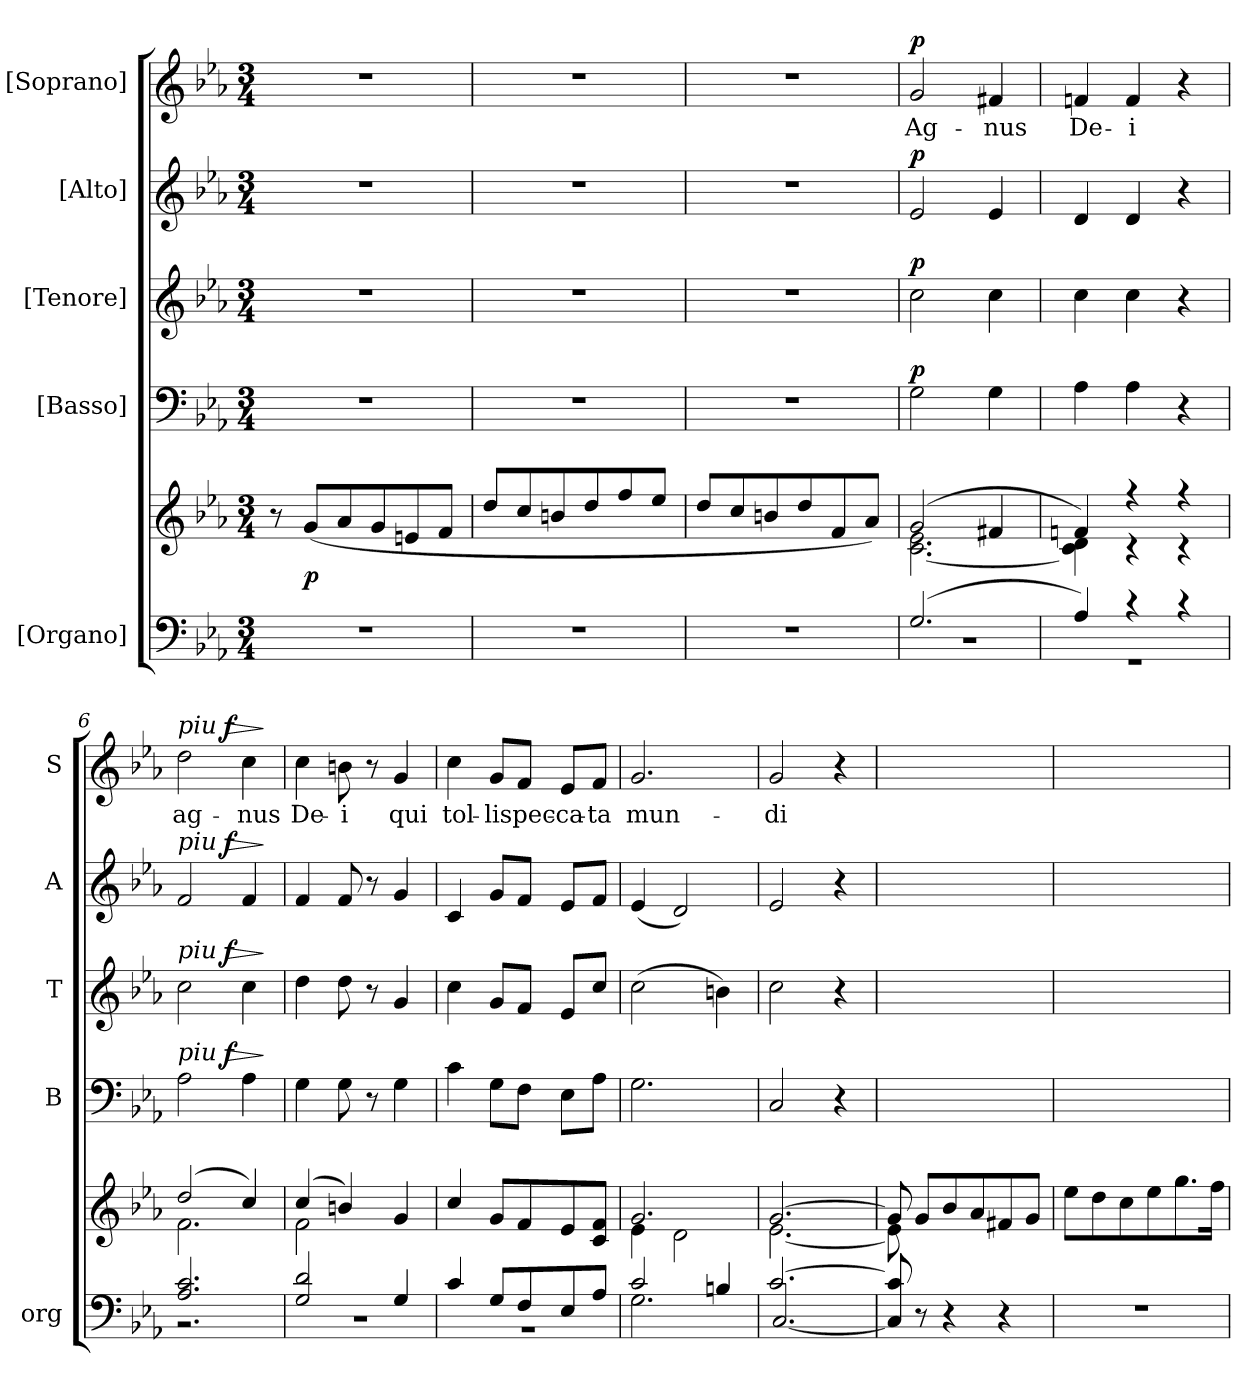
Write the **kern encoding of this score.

**kern	**kern	**dynam	**kern	**dynam	**kern	**dynam	**kern	**dynam	**kern	**text	**dynam
*part5	*part5	*part5	*part4	*part4	*part3	*part3	*part2	*part2	*part1	*part1	*part1
*staff6	*staff5	*staff5/6	*staff4	*staff4	*staff3	*staff3	*staff2	*staff2	*staff1	*staff1	*staff1
*I"[Organo]	*	*	*I"[Basso]	*	*I"[Tenore]	*	*I"[Alto]	*	*I"[Soprano]	*	*
*I'org	*	*	*I'B	*	*I'T	*	*I'A	*	*I'S	*	*
*clefF4	*clefG2	*	*clefF4	*	*clefG2	*	*clefG2	*	*clefG2	*	*
*	*	*	*	*	*ITrd8c12	*	*	*	*	*	*
*k[b-e-a-]	*k[b-e-a-]	*	*k[b-e-a-]	*	*k[b-e-a-]	*	*k[b-e-a-]	*	*k[b-e-a-]	*	*
*M3/4	*M3/4	*	*M3/4	*	*M3/4	*	*M3/4	*	*M3/4	*	*
=1	=1	=1	=1	=1	=1	=1	=1	=1	=1	=1	=1
2.r	8r	.	2.r	.	2.r	.	2.r	.	2.r	.	.
.	(8g/L	p	.	.	.	.	.	.	.	.	.
.	8a-/	.	.	.	.	.	.	.	.	.	.
.	8g/	.	.	.	.	.	.	.	.	.	.
.	8en/	.	.	.	.	.	.	.	.	.	.
.	8f/J	.	.	.	.	.	.	.	.	.	.
=2	=2	=2	=2	=2	=2	=2	=2	=2	=2	=2	=2
2.r	8dd/L	.	2.r	.	2.r	.	2.r	.	2.r	.	.
.	8cc/	.	.	.	.	.	.	.	.	.	.
.	8bn/	.	.	.	.	.	.	.	.	.	.
.	8dd/	.	.	.	.	.	.	.	.	.	.
.	8ff/	.	.	.	.	.	.	.	.	.	.
.	8ee-/J	.	.	.	.	.	.	.	.	.	.
=3	=3	=3	=3	=3	=3	=3	=3	=3	=3	=3	=3
2.r	8dd/L	.	2.r	.	2.r	.	2.r	.	2.r	.	.
.	8cc/	.	.	.	.	.	.	.	.	.	.
.	8bn/	.	.	.	.	.	.	.	.	.	.
.	8dd/	.	.	.	.	.	.	.	.	.	.
.	8f/	.	.	.	.	.	.	.	.	.	.
.	8a-/J)	.	.	.	.	.	.	.	.	.	.
=4	=4	=4	=4	=4	=4	=4	=4	=4	=4	=4	=4
*^	*^	*	*	*	*	*	*	*	*	*	*
!	!	!	!	!	!	!LO:DY:a	!	!LO:DY:a	!	!LO:DY:a	!	!	!LO:DY:a
(2.G/	2.r	(2g/	[2.c\ 2.e-\	.	2G\	p	2c\	p	2e-/	p	2g/	Ag-	p
.	.	4f#X/	.	.	4G\	.	4c\	.	4e-/	.	4f#X/	-nus	.
=5	=5	=5	=5	=5	=5	=5	=5	=5	=5	=5	=5	=5	=5
4A-/)	2.rGG	4fn/)	4c]\ 4d\	.	4A-\	.	4c\	.	4d/	.	4fn/	De-	.
4rc	.	4r	4r	.	4A-\	.	4c\	.	4d/	.	4f/	-i	.
4rc	.	4r	4r	.	4r	.	4r	.	4r	.	4r	.	.
=6	=6	=6	=6	=6	=6	=6	=6	=6	=6	=6	=6	=6	=6
!	!	!	!	!	!	!LO:HP:a	!	!LO:HP:a	!	!LO:HP:a	!	!	!LO:HP:a
!	!	!	!	!	!	!LO:DY:n=1:a:t=piu %s	!	!LO:DY:n=1:a:t=piu %s	!	!LO:DY:n=1:a:t=piu %s	!	!	!LO:DY:n=1:a:t=piu %s
2.A-/ 2.c/	2.r	(2dd/	2.f\	.	2A-\	> f	2c\	> f	2f/	> f	2dd\	ag-	> f
.	.	4cc/)	.	.	4A-\	.	4c\	.	4f/	.	4cc\	-nus	.
*v	*v	*	*	*	*	*	*	*	*	*	*	*	*
*	*v	*v	*	*	*	*	*	*	*	*	*	*
.	.	.	.	]	.	]	.	]	.	.	]
=7	=7	=7	=7	=7	=7	=7	=7	=7	=7	=7	=7
*^	*^	*	*	*	*	*	*	*	*	*	*
2G/ 2d/	2.r	(4cc/	2f\	.	4G\	.	4d\	.	4f/	.	4cc\	De-	.
.	.	4bn/)	.	.	8G\	.	8d\	.	8f/	.	8bn\	-i	.
.	.	.	.	.	8r	.	8r	.	8r	.	8r	.	.
4G/	.	4g/	4ryy	.	4G\	.	4G/	.	4g/	.	4g/	qui	.
*	*	*v	*v	*	*	*	*	*	*	*	*	*	*
=8	=8	=8	=8	=8	=8	=8	=8	=8	=8	=8	=8	=8
4c/	2.r	4cc/	.	4c\	.	4c\	.	4c/	.	4cc\	tol-	.
8G/L	.	8g/L	.	8G\L	.	8G/L	.	8g/L	.	8g/L	-lis	.
8F/	.	8f/	.	8F\J	.	8F/J	.	8f/J	.	8f/J	pec-	.
8E-/	.	8e-/	.	8E-\L	.	8E-/L	.	8e-/L	.	8e-/L	-ca-	.
8A-/J	.	8c/ 8f/J	.	8A-\J	.	8c/J	.	8f/J	.	8f/J	-ta	.
=9	=9	=9	=9	=9	=9	=9	=9	=9	=9	=9	=9	=9
*	*	*^	*	*	*	*	*	*	*	*	*	*
2c/	2.G\	2.g/	4e-\	.	2.G\	.	(2c\	.	(4e-/	.	2.g/	mun-	.
.	.	.	2d\	.	.	.	.	.	2d/)	.	.	.	.
4Bn/	.	.	.	.	.	.	4Bn\)	.	.	.	.	.	.
=10	=10	=10	=10	=10	=10	=10	=10	=10	=10	=10	=10	=10	=10
[2.c/	[2.C/	[2.g/	[2.e-\	.	2C/	.	2c\	.	2e-/	.	2g/	-di	.
.	.	.	.	.	4r	.	4r	.	4r	.	4r	.	.
*v	*v	*	*	*	*	*	*	*	*	*	*	*	*
=11	=11	=11	=11	=11	=11	=11	=11	=11	=11	=11	=11	=11
8C]/ 8c]/	8g/]	8e-\]	.	2.ryy	.	2.ryy	.	2.ryy	.	2.ryy	.	.
8r	8g/L	8ryy	.	.	.	.	.	.	.	.	.	.
4r	8b-/	4ryy	.	.	.	.	.	.	.	.	.	.
.	8a-/	.	.	.	.	.	.	.	.	.	.	.
4r	8f#X/	4ryy	.	.	.	.	.	.	.	.	.	.
.	8g/J	.	.	.	.	.	.	.	.	.	.	.
*	*v	*v	*	*	*	*	*	*	*	*	*	*
=12	=12	=12	=12	=12	=12	=12	=12	=12	=12	=12	=12
2.r	8ee-\L	.	2.ryy	.	2.ryy	.	2.ryy	.	2.ryy	.	.
.	8dd	.	.	.	.	.	.	.	.	.	.
.	8cc\	.	.	.	.	.	.	.	.	.	.
.	8ee-\	.	.	.	.	.	.	.	.	.	.
.	8.gg\	.	.	.	.	.	.	.	.	.	.
.	16ff\Jk	.	.	.	.	.	.	.	.	.	.
=	=	=	=	=	=	=	=	=	=	=	=
*-	*-	*-	*-	*-	*-	*-	*-	*-	*-	*-	*-
